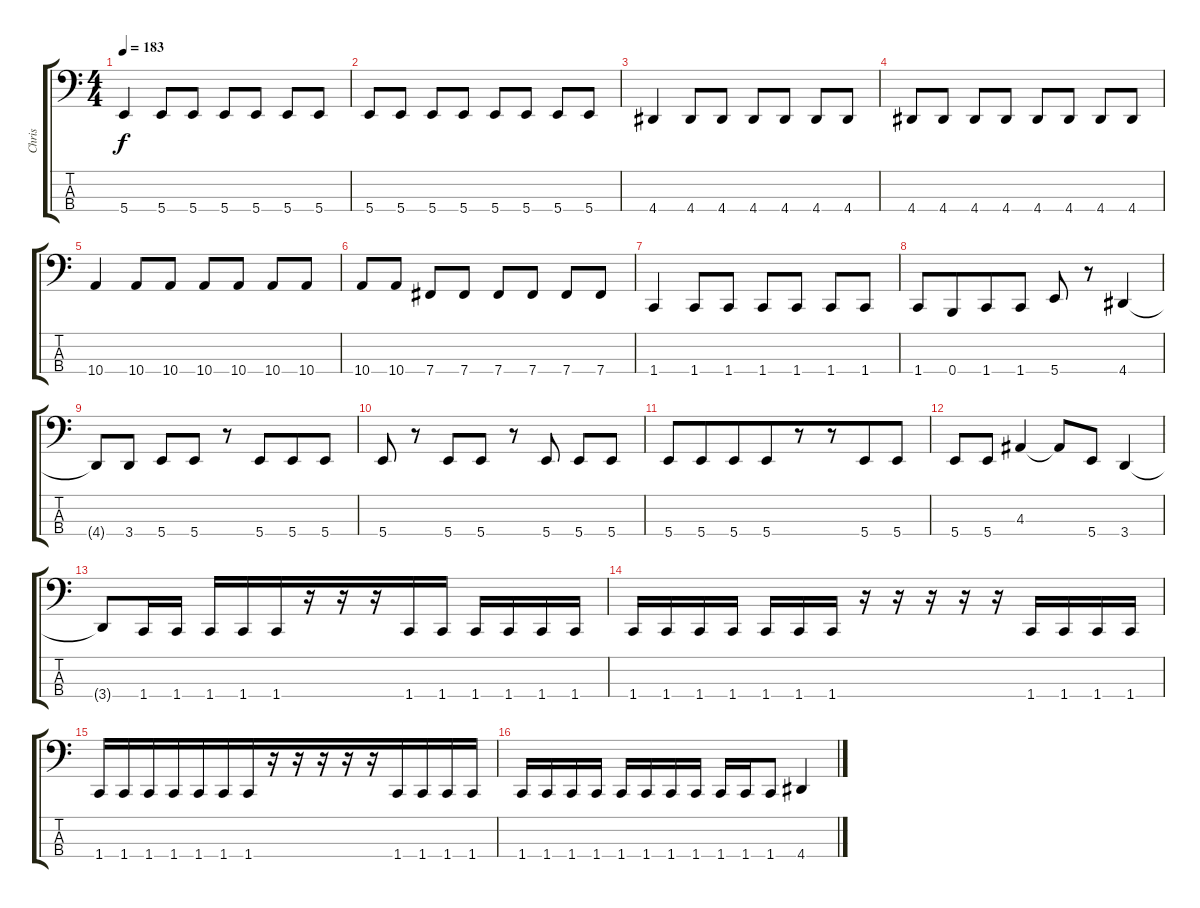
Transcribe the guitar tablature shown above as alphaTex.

\track ("Chris" "Chris") {instrument electricbasspick}
\staff {score tabs}
\tuning (E2 B1 Gb1 B0) {hide}
\ts (4 4)
\tempo 183
\clef f4
\ks c
5.4.4{dy f} 5.4.8 5.4.8 5.4.8 5.4.8 5.4.8 5.4.8 |
5.4.8 5.4.8 5.4.8 5.4.8 5.4.8 5.4.8 5.4.8 5.4.8 |
4.4.4 4.4.8 4.4.8 4.4.8 4.4.8 4.4.8 4.4.8 |
4.4.8 4.4.8 4.4.8 4.4.8 4.4.8 4.4.8 4.4.8 4.4.8 |
10.4.4 10.4.8 10.4.8 10.4.8 10.4.8 10.4.8 10.4.8 |
10.4.8 10.4.8 7.4.8 7.4.8 7.4.8 7.4.8 7.4.8 7.4.8 |
1.4.4 1.4.8 1.4.8 1.4.8 1.4.8 1.4.8 1.4.8 |
1.4.8 0.4.8{beam merge} 1.4.8{beam merge} 1.4.8 5.4.8 r.8{beam merge} 4.4.4 |
4.4{t}.8{beam merge} 3.4.8 5.4.8{beam merge} 5.4.8 r.8 5.4.8{beam merge} 5.4.8 5.4.8 |
5.4.8 r.8 5.4.8{beam merge} 5.4.8 r.8 5.4.8 5.4.8 5.4.8 |
5.4.8 5.4.8{beam merge} 5.4.8 5.4.8{beam merge} r.8 r.8 5.4.8 5.4.8 |
5.4.8 5.4.8 4.3.4 4.3{t}.8 5.4.8 3.4.4 |
3.4{t}.8 1.4.16 1.4.16 1.4.16{beam merge} 1.4.16{beam merge} 1.4.16{beam merge} r.16 r.16 r.16 1.4.16{beam merge} 1.4.16 1.4.16 1.4.16{beam merge} 1.4.16 1.4.16 |
1.4.16{beam merge} 1.4.16 1.4.16 1.4.16 1.4.16 1.4.16{beam merge} 1.4.16 r.16{beam merge} r.16 r.16 r.16 r.16 1.4.16 1.4.16 1.4.16{beam merge} 1.4.16 |
1.4.16 1.4.16 1.4.16 1.4.16{beam merge} 1.4.16{beam merge} 1.4.16 1.4.16{beam merge} r.16 r.16 r.16{beam merge} r.16 r.16 1.4.16 1.4.16 1.4.16{beam merge} 1.4.16 |
1.4.16{beam merge} 1.4.16 1.4.16{beam merge} 1.4.16 1.4.16{beam merge} 1.4.16 1.4.16 1.4.16 1.4.16{beam merge} 1.4.16{beam merge} 1.4.8 4.4.4
